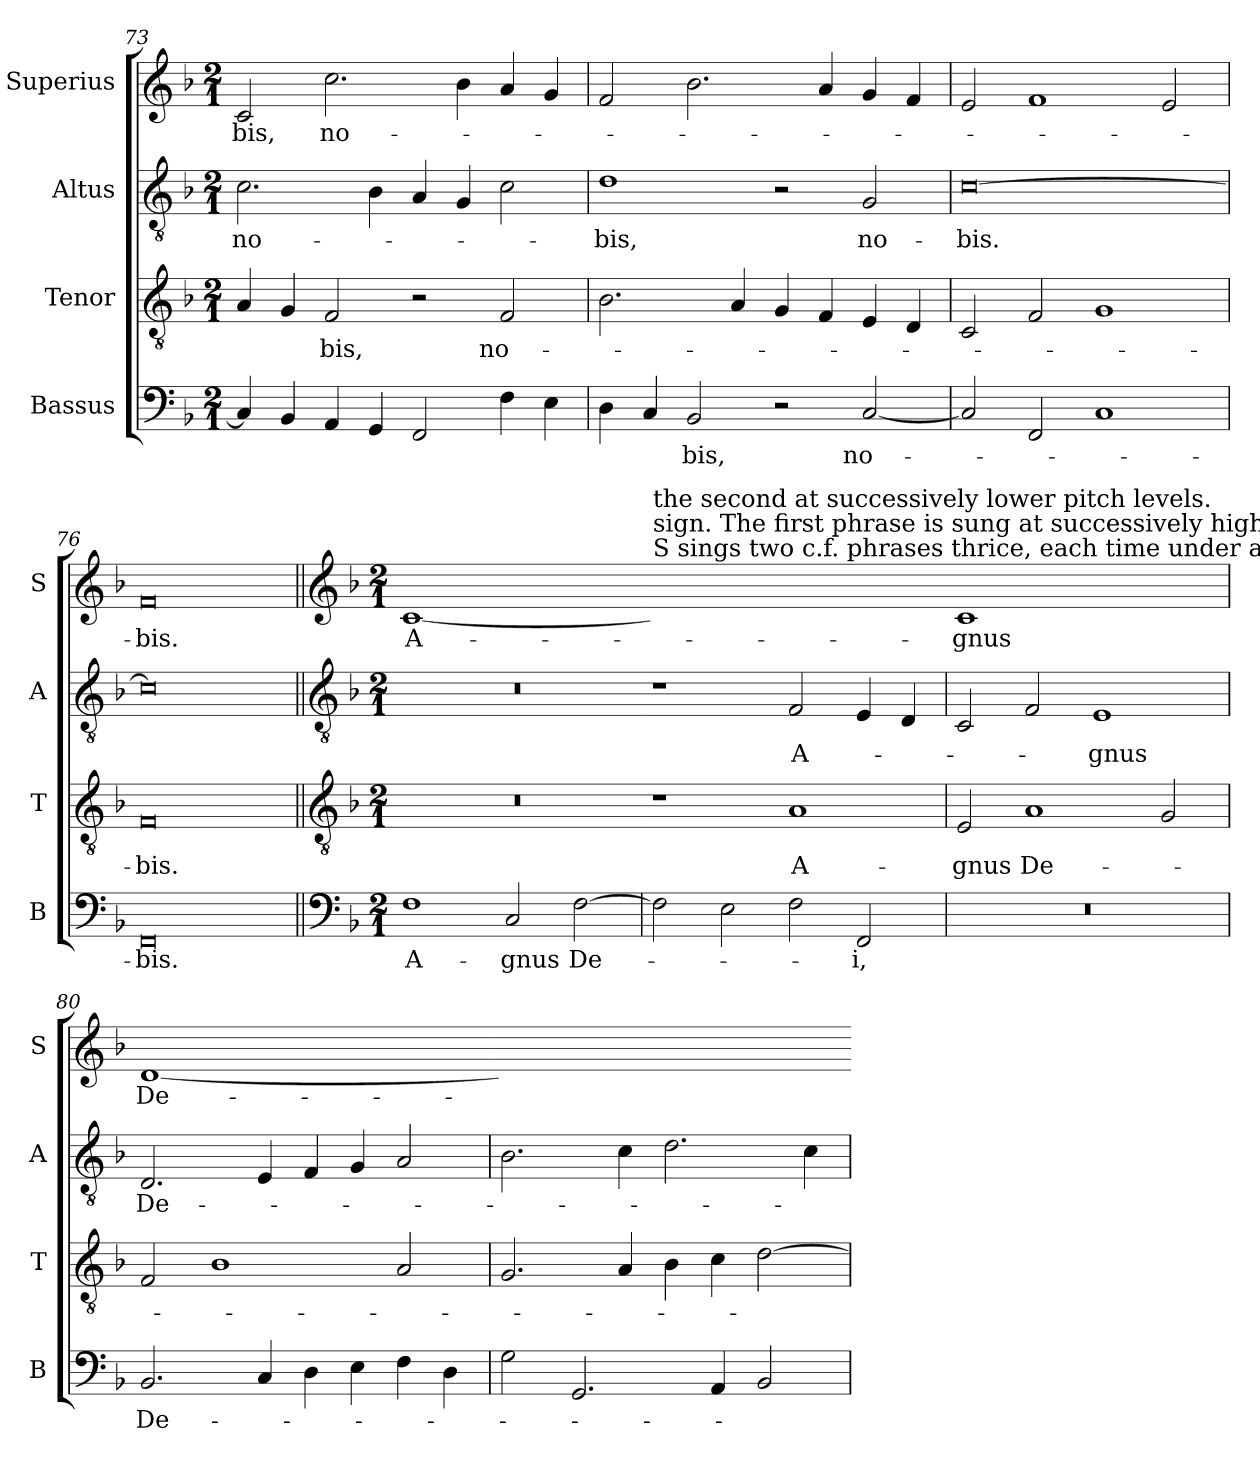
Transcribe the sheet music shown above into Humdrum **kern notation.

**kern	**text	**kern	**text	**kern	**text	**kern	**text
*part4	*part4	*part3	*part3	*part2	*part2	*part1	*part1
*staff4	*staff4	*staff3	*staff3	*staff2	*staff2	*staff1	*staff1
*I"Bassus	*	*I"Tenor	*	*I"Altus	*	*I"Superius	*
*I'B	*	*I'T	*	*I'A	*	*I'S	*
*clefF4	*	*clefGv2	*	*clefGv2	*	*clefG2	*
*k[b-]	*	*k[b-]	*	*k[b-]	*	*k[b-]	*
*M2/1	*	*M2/1	*	*M2/1	*	*M2/1	*
=73	=73	=73	=73	=73	=73	=73	=73
4C/]	.	4A/	.	2.c\	no-	2c/	-bis,
4BB-/	.	4G/	.	.	.	.	.
4AA/	.	2F/	-bis,	.	.	2.cc\	no-
4GG/	.	.	.	4B-\	.	.	.
2FF/	.	2r	.	4A/	.	.	.
.	.	.	.	4G/	.	4b-\	.
4F\	.	2F/	no-	2c\	.	4a/	.
4E\	.	.	.	.	.	4g/	.
=74	=74	=74	=74	=74	=74	=74	=74
4D\	.	2.B-\	.	1d	-bis,	2f/	.
4C/	.	.	.	.	.	.	.
2BB-/	-bis,	.	.	.	.	2.b-\	.
.	.	4A/	.	.	.	.	.
2r	.	4G/	.	2r	.	.	.
.	.	4F/	.	.	.	4a/	.
[2C/	no-	4E/	.	2G/	no-	4g/	.
.	.	4D/	.	.	.	4f/	.
=75	=75	=75	=75	=75	=75	=75	=75
2C/]	.	2C/	.	[0c	-bis.	2e/	.
2FF/	.	2F/	.	.	.	1f	.
1C	.	1G	.	.	.	.	.
.	.	.	.	.	.	2e/	.
=76	=76	=76	=76	=76	=76	=76	=76
0FF	-bis.	0F	-bis.	0c]	.	0f	-bis.
!!LO:LB:g=z
=77||	=77||	=77||	=77||	=77||	=77||	=77||	=77||
*clefF4	*	*clefGv2	*	*clefGv2	*	*clefG2	*
*k[b-]	*	*k[b-]	*	*k[b-]	*	*k[b-]	*
*M2/1	*	*M2/1	*	*M2/1	*	*M2/1	*
!	!	!	!	!	!	!LO:N:vis=1	!
1F	A-	0r	.	0r	.	[0c	A-
2C/	-gnus	.	.	.	.	.	.
[2F\	De-	.	.	.	.	.	.
=78	=78-	=78	=78-	=78	=78-	=78-	=78-
!	!	!	!	!	!	!LO:TX:a:t=S sings two c.f. phrases thrice, each time under a different mensuration	!
!	!	!	!	!	!	!LO:TX:a:t=sign. The first phrase is sung at successively higher pitch levels,	!
!	!	!	!	!	!	!LO:TX:a:t=the second at successively lower pitch levels.	!
!	!	!	!	!	!	!LO:N:vis=1	!
2F\]	.	1r	.	1r	.	0cyy]	.
2E\	.	.	.	.	.	.	.
2F\	.	1A	A-	2F/	A-	.	.
2FF/	-i,	.	.	4E/	.	.	.
.	.	.	.	4D/	.	.	.
=79	=79-	=79	=79-	=79	=79-	=79-	=79-
!	!	!	!	!	!	!LO:N:vis=1	!
0r	.	2E/	-gnus	2C/	.	0c	-gnus
.	.	1A	De-	2F/	.	.	.
.	.	.	.	1E	-gnus	.	.
.	.	2G/	.	.	.	.	.
=80	=80	=80	=80	=80	=80	=80	=80
!	!	!	!	!	!	!LO:N:vis=1	!
2.BB-/	De-	2F/	.	2.D/	De-	[0d	De-
.	.	1B-	.	.	.	.	.
4C/	.	.	.	4E/	.	.	.
4D\	.	.	.	4F/	.	.	.
4E\	.	.	.	4G/	.	.	.
4F\	.	2A/	.	2A/	.	.	.
4D\	.	.	.	.	.	.	.
=81	=81-	=81	=81-	=81	=81-	=81-	=81-
!	!	!	!	!	!	!LO:N:vis=1	!
2G\	.	2.G/	.	2.B-\	.	0dyy]	.
2.GG/	.	.	.	.	.	.	.
.	.	4A/	.	4c\	.	.	.
.	.	4B-\	.	2.d\	.	.	.
4AA/	.	4c\	.	.	.	.	.
2BB-/	.	[2d\	.	.	.	.	.
.	.	.	.	4c\	.	.	.
=	=-	=	=-	=	=-	=-	=-
*-	*-	*-	*-	*-	*-	*-	*-
